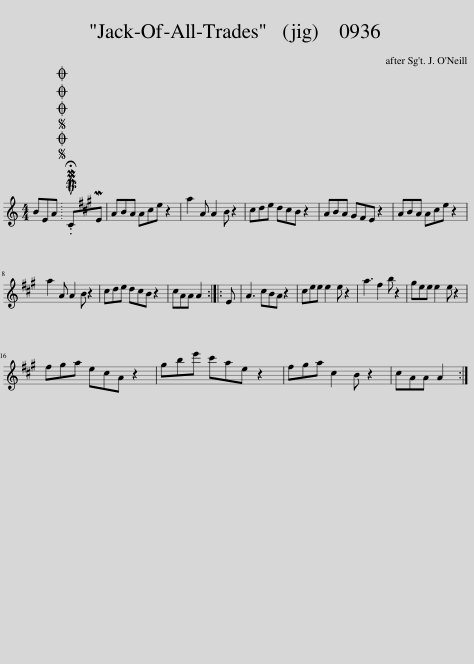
X:1
L:1/8
M:4/4
I:linebreak $
K:C
V:1 treble
V:1
 BEA |SOSOOO .!fermata!PMTuCME | ABA A^ce z2 | a2 A A2 B z2 | ^cde dcB z2 | %5
 ABA ^G^FE z2 | ABA A^ce z2 |$ a2 A A2 B z2 | ^cde dcB z2 | ^cAA A2 :: %10
 E | A3 ^cBA z2 | ^cee e2 e z2 | a3 ^f2 b z2 | ^gee e2 e z2 |$ %15
 ^f^ga e^cA z2 | ^gbe' ^c'ae z2 | ^f^ga ^c2 B z2 | ^cAA A2 :| %19
